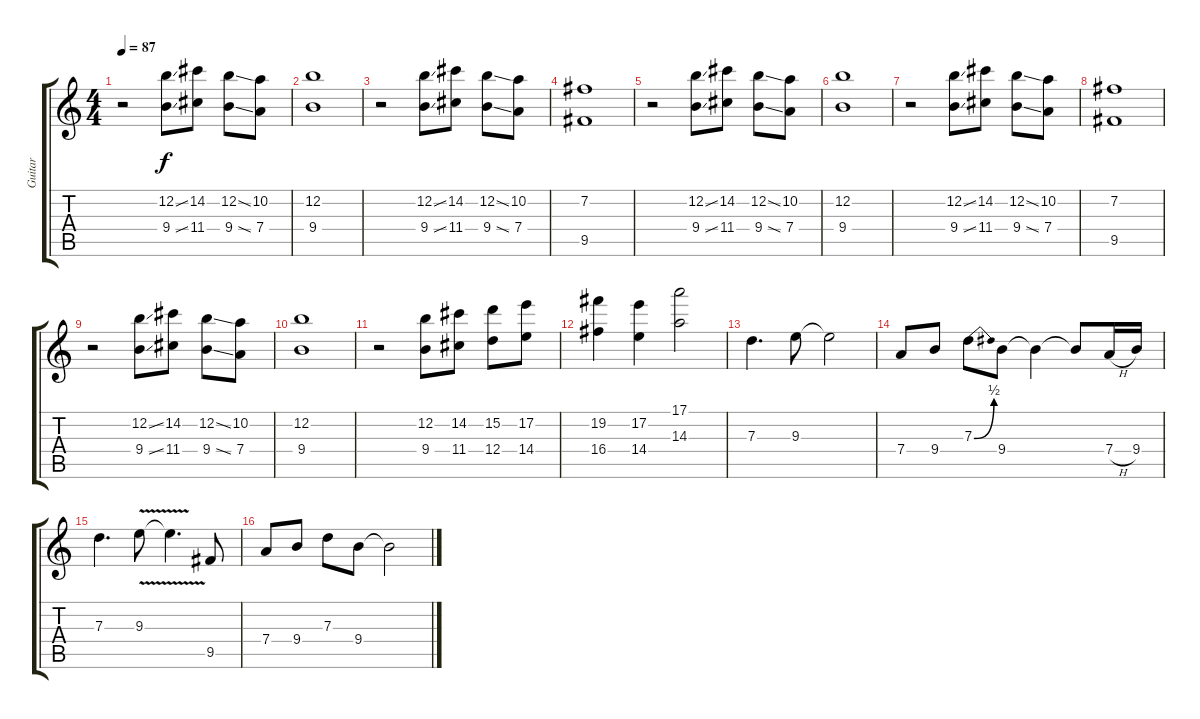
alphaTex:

\track ("Guitar" "Guitar") {instrument electricguitarclean}
\staff {score tabs}
\tuning (E4 B3 G3 D3 A2 E2) {hide}
\ts (4 4)
\tempo 87
\clef g2
\ks c
r.2{dy f} (12.2{ss} 9.4{ss}).8 (14.2 11.4).8 (12.2{ss} 9.4{ss}).8 (10.2 7.4).8 |
(12.2 9.4).1 |
r.2 (12.2{ss} 9.4{ss}).8 (14.2 11.4).8 (12.2{ss} 9.4{ss}).8 (10.2 7.4).8 |
(7.2 9.5).1 |
r.2 (12.2{ss} 9.4{ss}).8 (14.2 11.4).8 (12.2{ss} 9.4{ss}).8 (10.2 7.4).8 |
(12.2 9.4).1 |
r.2 (12.2{ss} 9.4{ss}).8 (14.2 11.4).8 (12.2{ss} 9.4{ss}).8 (10.2 7.4).8 |
(7.2 9.5).1 |
r.2 (12.2{ss} 9.4{ss}).8 (14.2 11.4).8 (12.2{ss} 9.4{ss}).8 (10.2 7.4).8 |
(12.2 9.4).1 |
r.2 (12.2 9.4).8 (14.2 11.4).8 (15.2 12.4).8 (17.2 14.4).8 |
(19.2 16.4).4 (17.2 14.4).4 (17.1 14.3).2 |
7.3.4{d} 9.3.8 9.3{t}.2 |
7.4.8 9.4.8 7.3{be (bend 0 0 60 2)}.8 9.4.8 9.4{t}.4 9.4{t}.8 7.4{h}.16 9.4.16 |
7.3.4{d} 9.3{v}.8 9.3{t}.4{d} 9.5.8 |
7.4.8 9.4.8 7.3.8 9.4.8 9.4{t}.2
